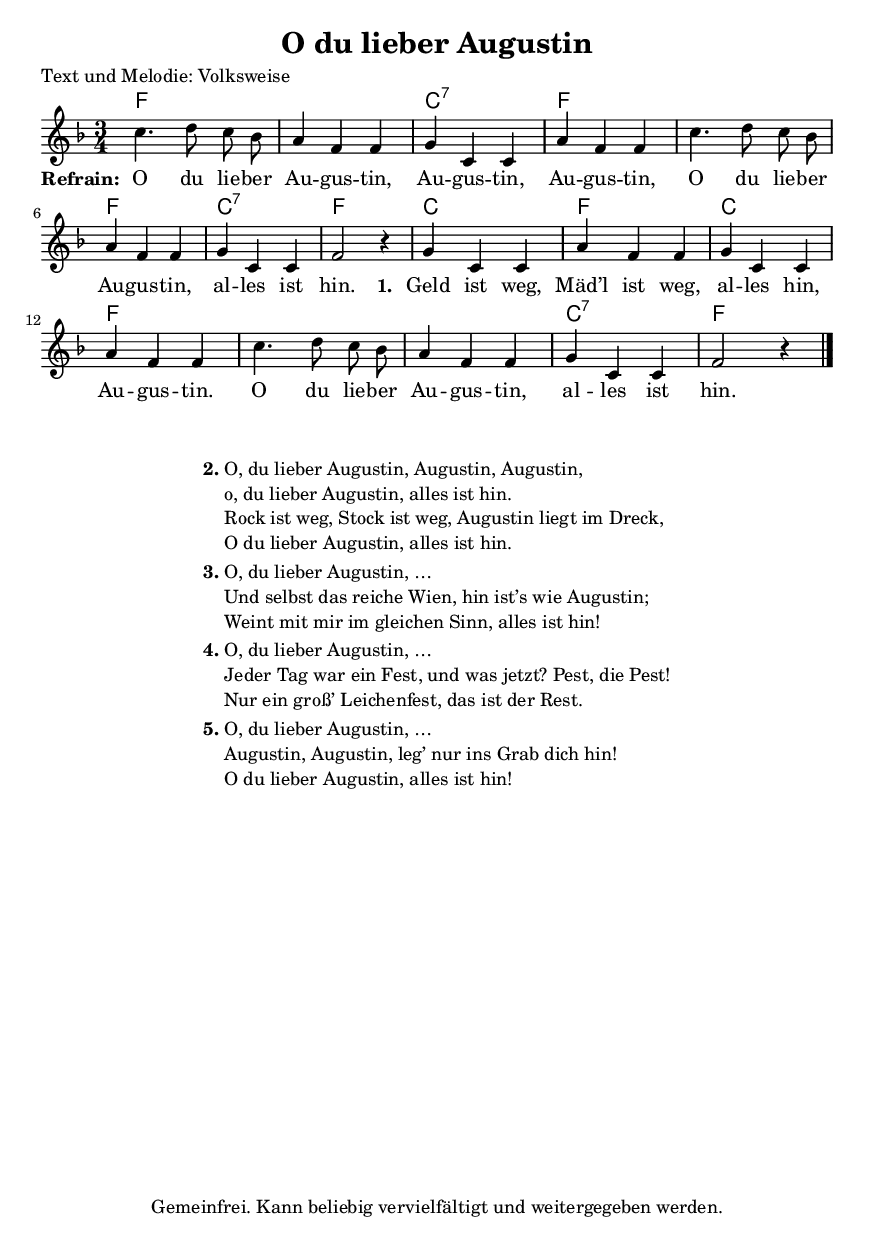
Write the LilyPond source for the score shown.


\version "2.12.3"

\include "default.ly"

\header{
  title = "O du lieber Augustin"
  poet = "Text und Melodie: Volksweise"
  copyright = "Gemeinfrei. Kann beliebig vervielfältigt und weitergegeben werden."
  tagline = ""
}

#(set-global-staff-size 16)

  refrain = \relative c'' {
    c4. d8 c bes
    a4 f f
    g c, c
    a' f f
    c'4. d8 c bes
    a4 f f
    g c, c
    f2 r4
  }
  verse = \relative c'' {
    g4 c, c
    a' f f
    g c, c
    a' f f
    c'4. d8 c bes
    a4 f f
    g c, c
    f2 r4 \bar "|."
  }
  refrainWords = \lyricmode {
    \set stanza = "Refrain: "
     O du lie -- ber Au -- gus -- tin, Au -- gus -- tin, Au -- gus -- tin,
     O du lie -- ber Au -- gus -- tin, al -- les ist hin.
  }
  verseOne = \lyricmode {
    \set stanza = "1. "
     Geld ist weg, Mäd’l ist weg,
     al -- les hin, Au -- gus -- tin.
     O du lie -- ber Au -- gus -- tin,
     al -- les ist hin.
  }
  harmonies = \chords {
    \set chordChanges = ##t
     f1*3/4 f c:7 f f f c:7 f c f c f f f c:7 f
  }

\score {
  <<
    \new ChordNames { \harmonies }
    \new Voice = "Lied" {
      \autoBeamOff
      \key f \major
      \time 3/4
      \refrain \verse
    }
    \new Lyrics \lyricsto "Lied" { \refrainWords \verseOne}
  >>
}

\markup {
  \fill-line {
    \hspace #0.1
    \column {
      \hspace #0.1
      \line {
 	\bold "2."
        \column {
          "O, du lieber Augustin, Augustin, Augustin,"
          "o, du lieber Augustin, alles ist hin."
          "Rock ist weg, Stock ist weg, Augustin liegt im Dreck,"
          "O du lieber Augustin, alles ist hin."
        }
      }
      \hspace #0.5
      \line {
	\bold "3."
        \column {
          "O, du lieber Augustin, …"
          "Und selbst das reiche Wien, hin ist’s wie Augustin;"
          "Weint mit mir im gleichen Sinn, alles ist hin!"
        }
      }
      \hspace #0.5
      \line {
	\bold "4."
        \column {
          "O, du lieber Augustin, …"
          "Jeder Tag war ein Fest, und was jetzt? Pest, die Pest!"
          "Nur ein groß’ Leichenfest, das ist der Rest."
        }
      }
      \hspace #0.5
      \line {
	\bold "5."
        \column {
          "O, du lieber Augustin, …"
          "Augustin, Augustin, leg’ nur ins Grab dich hin!"
          "O du lieber Augustin, alles ist hin!"
        }
      }
    }
    \hspace #0.1
  }
}

 % some settings % vim: sw=2 et
